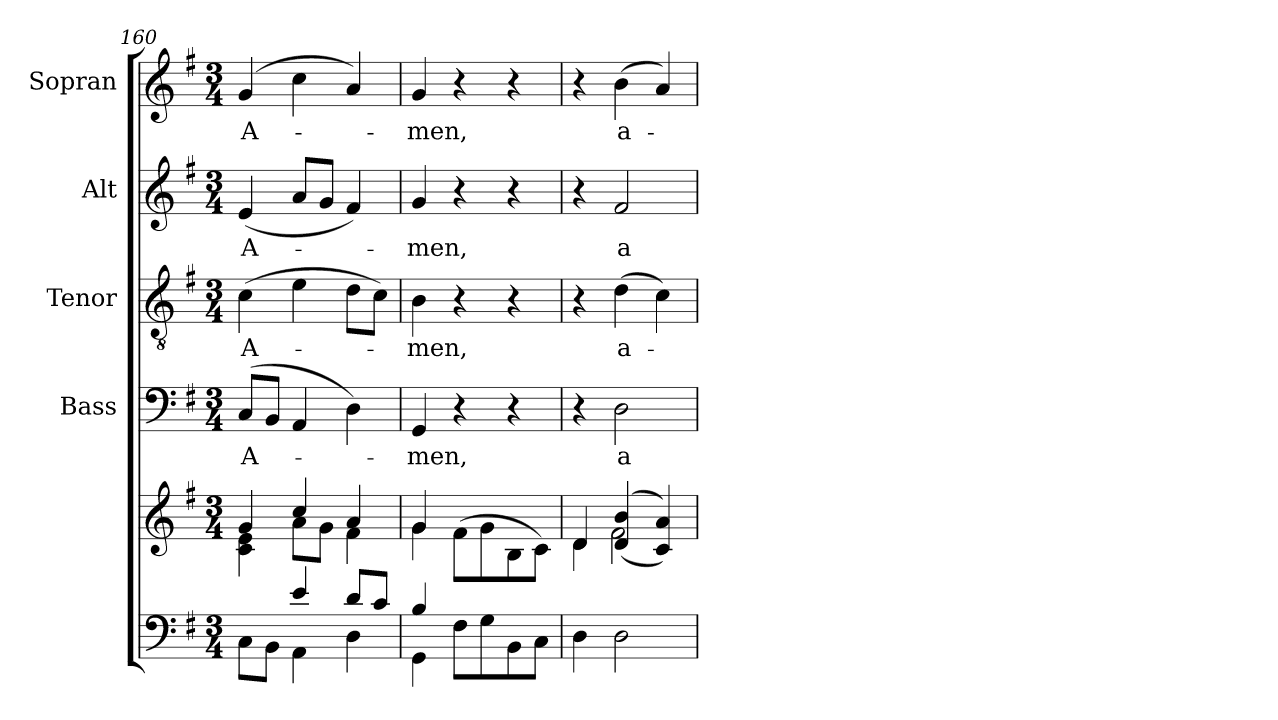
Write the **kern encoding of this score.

**kern	**kern	**kern	**text	**kern	**text	**kern	**text	**kern	**text
*part5	*part5	*part4	*part4	*part3	*part3	*part2	*part2	*part1	*part1
*staff6	*staff5	*staff4	*staff4	*staff3	*staff3	*staff2	*staff2	*staff1	*staff1
*	*	*I"Bass	*	*I"Tenor	*	*I"Alt	*	*I"Sopran	*
*	*	*I'B	*	*I'T	*	*I'A	*	*I'S	*
*clefF4	*clefG2	*clefF4	*	*clefGv2	*	*clefG2	*	*clefG2	*
*k[f#]	*k[f#]	*k[f#]	*	*k[f#]	*	*k[f#]	*	*k[f#]	*
*G:	*G:	*G:	*	*G:	*	*G:	*	*G:	*
*M3/4	*M3/4	*M3/4	*	*M3/4	*	*M3/4	*	*M3/4	*
=160	=160	=160	=160	=160	=160	=160	=160	=160	=160
*^	*^	*	*	*	*	*	*	*	*
!	!	!	!	!	!LO:LY:b	!	!LO:LY:b	!	!LO:LY:b	!	!LO:LY:b
4ryy	8C\L	4g/	4c\ 4e\	(>8C/L	A-	(>4c\	A-	(<4e/	A-	(4g/	A-
.	8BB\J	.	.	8BB/J	.	.	.	.	.	.	.
4e/	4AA\	4cc/	8a\L	4AA/	.	4e\	.	8a/L	.	4cc\	.
.	.	.	8g\J	.	.	.	.	8g/J	.	.	.
8d/L	4D\	4a/	4f#\	4D\)	.	8d\L	.	4f#/)	.	4a/)	.
8c/J	.	.	.	.	.	8c\J)	.	.	.	.	.
=161	=161	=161	=161	=161	=161	=161	=161	=161	=161	=161	=161
!	!	!	!	!	!LO:LY:b	!	!LO:LY:b	!	!LO:LY:b	!	!LO:LY:b
4B/	4GG\	4g/	4g\	4GG/	-men,	4B\	-men,	4g/	-men,	4g/	-men,
2ryy	8F#\L	2ryy	(>8f#\L	4r	.	4r	.	4r	.	4r	.
.	8G\	.	8g\	.	.	.	.	.	.	.	.
.	8BB\	.	8B\	4r	.	4r	.	4r	.	4r	.
.	8C\J	.	8c\J)	.	.	.	.	.	.	.	.
*v	*v	*	*	*	*	*	*	*	*	*	*
=162	=162	=162	=162	=162	=162	=162	=162	=162	=162	=162
4D\	4d/	4d\	4r	.	4r	.	4r	.	4r	.
!	!	!	!	!LO:LY:b	!	!LO:LY:b	!	!LO:LY:b	!	!LO:LY:b
2D\	(<(4d/ 4b/	2f#\	2D\	a-	(>4d\	a-	2f#/	a-	(>4b\	a-
.	4c/ 4a/))	.	.	.	4c\)	.	.	.	4a/)	.
*	*v	*v	*	*	*	*	*	*	*	*
=	=	=	=	=	=	=	=	=	=
*-	*-	*-	*-	*-	*-	*-	*-	*-	*-
